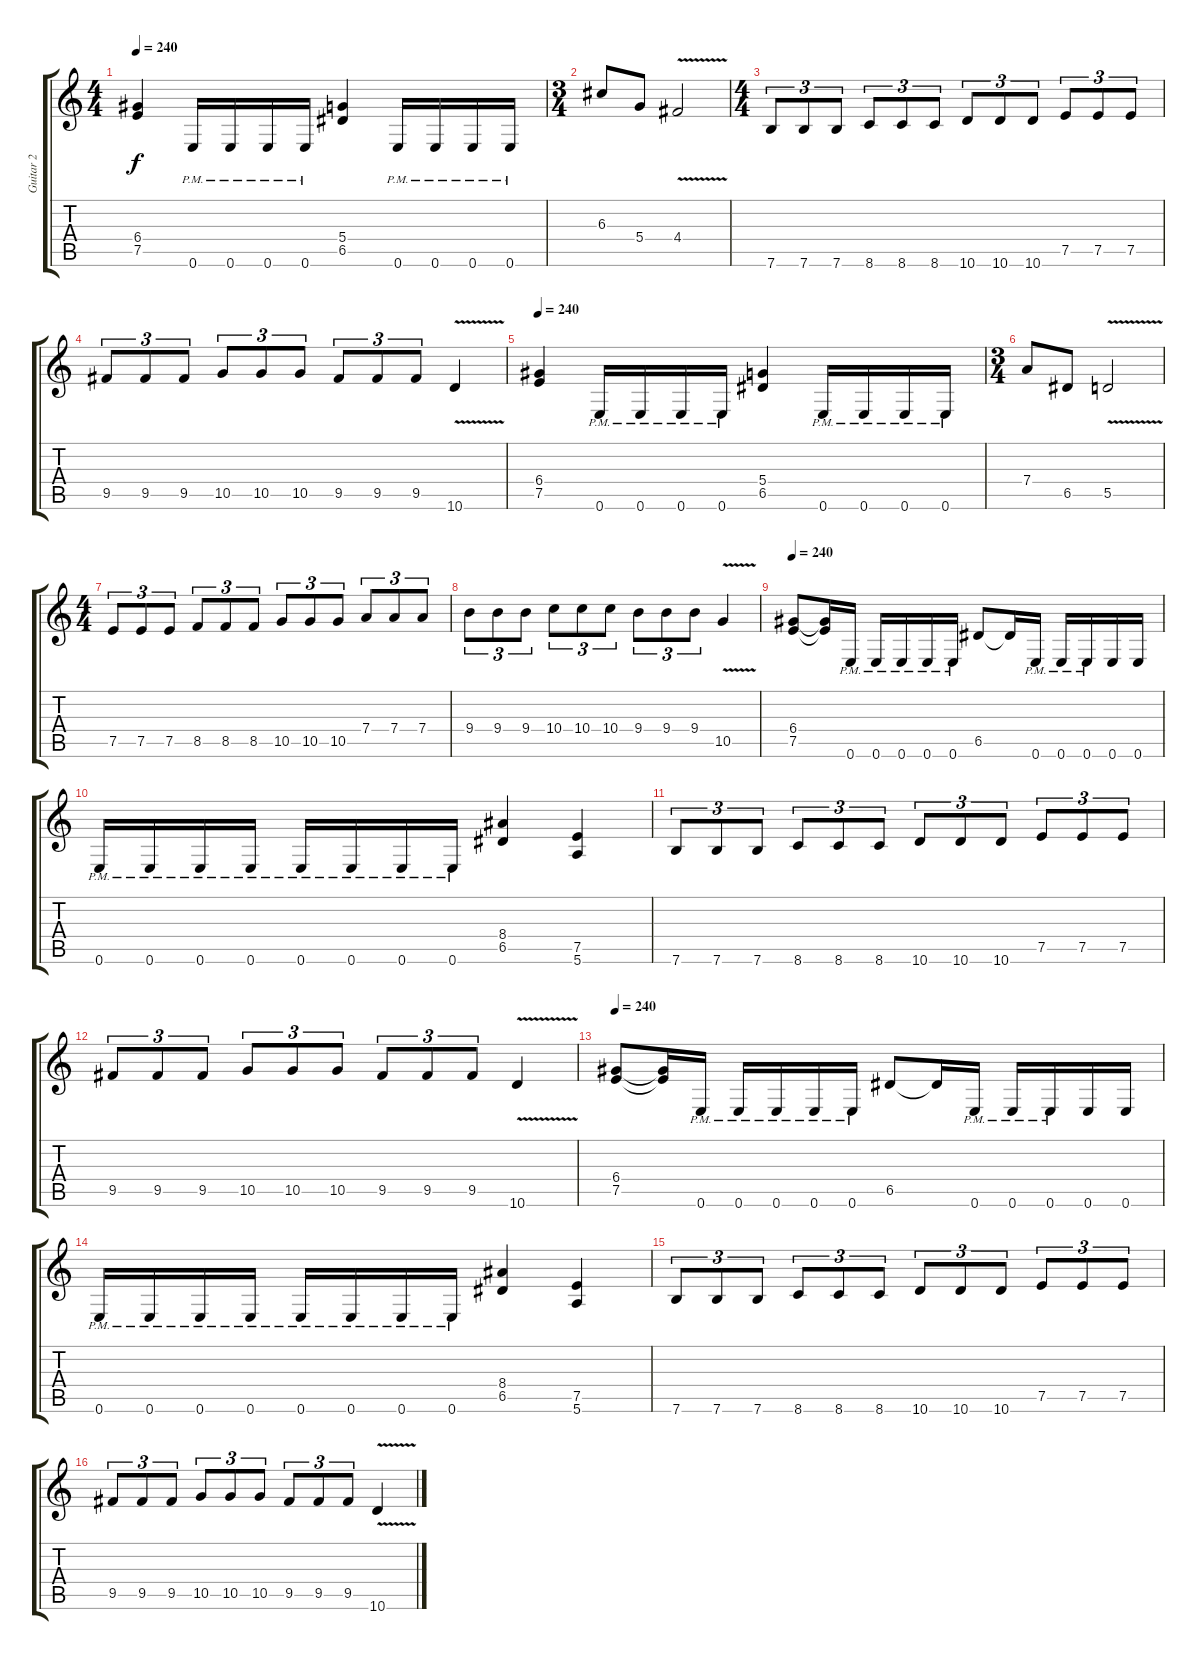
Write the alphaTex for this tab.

\track ("Guitar 2" "Guitar 2") {instrument distortionguitar}
\staff {score tabs}
\tuning (E4 B3 G3 D3 A2 E2) {hide}
\ts (4 4)
\tempo 240
\clef g2
\ks c
(6.4 7.5).4{dy f} 0.6{pm}.16 0.6{pm}.16 0.6{pm}.16 0.6{pm}.16 (5.4 6.5).4 0.6{pm}.16 0.6{pm}.16 0.6{pm}.16 0.6{pm}.16 |
\ts (3 4)
6.3.8 5.4.8 4.4{v}.2 |
\ts (4 4)
7.6.8{tu (3 2)} 7.6.8{tu (3 2)} 7.6.8{tu (3 2)} 8.6.8{tu (3 2)} 8.6.8{tu (3 2)} 8.6.8{tu (3 2)} 10.6.8{tu (3 2)} 10.6.8{tu (3 2)} 10.6.8{tu (3 2)} 7.5.8{tu (3 2)} 7.5.8{tu (3 2)} 7.5.8{tu (3 2)} |
9.5.8{tu (3 2)} 9.5.8{tu (3 2)} 9.5.8{tu (3 2)} 10.5.8{tu (3 2)} 10.5.8{tu (3 2)} 10.5.8{tu (3 2)} 9.5.8{tu (3 2)} 9.5.8{tu (3 2)} 9.5.8{tu (3 2)} 10.6{v}.4 |
\tempo 240
(6.4 7.5).4 0.6{pm}.16 0.6{pm}.16 0.6{pm}.16 0.6{pm}.16 (5.4 6.5).4 0.6{pm}.16 0.6{pm}.16 0.6{pm}.16 0.6{pm}.16 |
\ts (3 4)
7.4.8 6.5.8 5.5{v}.2 |
\ts (4 4)
7.5.8{tu (3 2)} 7.5.8{tu (3 2)} 7.5.8{tu (3 2)} 8.5.8{tu (3 2)} 8.5.8{tu (3 2)} 8.5.8{tu (3 2)} 10.5.8{tu (3 2)} 10.5.8{tu (3 2)} 10.5.8{tu (3 2)} 7.4.8{tu (3 2)} 7.4.8{tu (3 2)} 7.4.8{tu (3 2)} |
9.4.8{tu (3 2)} 9.4.8{tu (3 2)} 9.4.8{tu (3 2)} 10.4.8{tu (3 2)} 10.4.8{tu (3 2)} 10.4.8{tu (3 2)} 9.4.8{tu (3 2)} 9.4.8{tu (3 2)} 9.4.8{tu (3 2)} 10.5{v}.4 |
\tempo 240
(6.4 7.5).8 (6.4{t} 7.5{t}).16 0.6{pm}.16 0.6{pm}.16 0.6{pm}.16 0.6{pm}.16 0.6{pm}.16 6.5.8 6.5{t}.16 0.6{pm}.16 0.6{pm}.16 0.6{pm}.16 0.6.16 0.6.16 |
0.6{pm}.16 0.6{pm}.16 0.6{pm}.16 0.6{pm}.16 0.6{pm}.16 0.6{pm}.16 0.6{pm}.16 0.6{pm}.16 (8.4 6.5).4 (7.5 5.6).4 |
7.6.8{tu (3 2)} 7.6.8{tu (3 2)} 7.6.8{tu (3 2)} 8.6.8{tu (3 2)} 8.6.8{tu (3 2)} 8.6.8{tu (3 2)} 10.6.8{tu (3 2)} 10.6.8{tu (3 2)} 10.6.8{tu (3 2)} 7.5.8{tu (3 2)} 7.5.8{tu (3 2)} 7.5.8{tu (3 2)} |
9.5.8{tu (3 2)} 9.5.8{tu (3 2)} 9.5.8{tu (3 2)} 10.5.8{tu (3 2)} 10.5.8{tu (3 2)} 10.5.8{tu (3 2)} 9.5.8{tu (3 2)} 9.5.8{tu (3 2)} 9.5.8{tu (3 2)} 10.6{v}.4 |
\tempo 240
(6.4 7.5).8 (6.4{t} 7.5{t}).16 0.6{pm}.16 0.6{pm}.16 0.6{pm}.16 0.6{pm}.16 0.6{pm}.16 6.5.8 6.5{t}.16 0.6{pm}.16 0.6{pm}.16 0.6{pm}.16 0.6.16 0.6.16 |
0.6{pm}.16 0.6{pm}.16 0.6{pm}.16 0.6{pm}.16 0.6{pm}.16 0.6{pm}.16 0.6{pm}.16 0.6{pm}.16 (8.4 6.5).4 (7.5 5.6).4 |
7.6.8{tu (3 2)} 7.6.8{tu (3 2)} 7.6.8{tu (3 2)} 8.6.8{tu (3 2)} 8.6.8{tu (3 2)} 8.6.8{tu (3 2)} 10.6.8{tu (3 2)} 10.6.8{tu (3 2)} 10.6.8{tu (3 2)} 7.5.8{tu (3 2)} 7.5.8{tu (3 2)} 7.5.8{tu (3 2)} |
9.5.8{tu (3 2)} 9.5.8{tu (3 2)} 9.5.8{tu (3 2)} 10.5.8{tu (3 2)} 10.5.8{tu (3 2)} 10.5.8{tu (3 2)} 9.5.8{tu (3 2)} 9.5.8{tu (3 2)} 9.5.8{tu (3 2)} 10.6{v}.4
